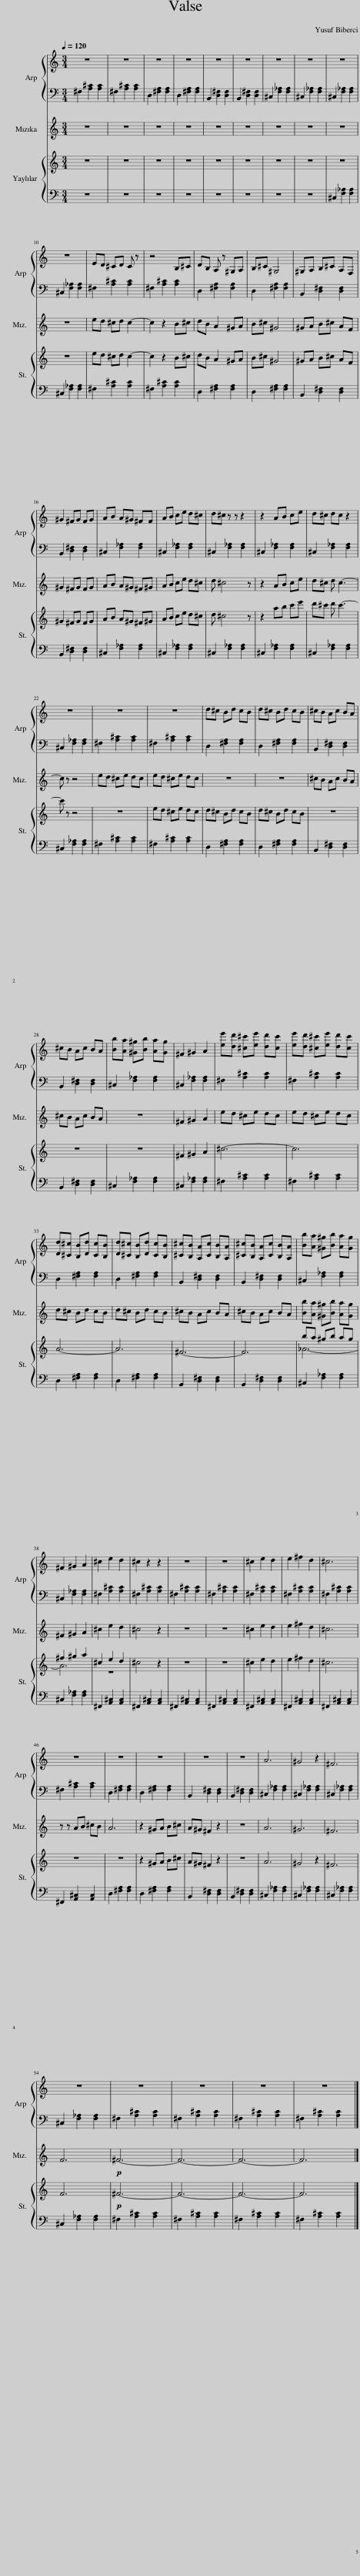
X:1
%%score { 1 | 2 } 3 { ( 4 6 ) | 5 }
L:1/8
Q:1/4=120
M:3/4
I:linebreak $
K:C
V:1 treble
V:2 bass
V:3 treble
V:4 treble
V:6 treble
V:5 bass
V:1
 z6 | z6 | z6 | z6 | z6 | %5
 z6 | z6 | z6 | z6 |$ z6 | %10
 ED ^CD C z | z4 B,^C | DB, A, z ^G,A, | B,^C ^G,4 | ^G,A, B,^C A,F, |$ %15
 ^G2 ^FG FG | AB A^G ^FF | AB ce d^c | d^c z z z2 | z2 AB ce | %20
 d^c dc z2 |$ z6 | z6 | z6 | d^c Bd cB | %25
 d^c Bd cB | ^cB Ac BA |$ ^cB Ac BA | [Bb][Aa] [^G^g][Bb] [Aa][Gg] | ^F2 ^G2 A2 | %30
 [ee'][dd'] [^c^c'][ee'] [dd'][cc'] | [ee'][dd'] [^c^c'][ee'] [dd'][cc'] |$ [Dd][^C^c] [B,B][Dd] [Cc][B,B] | [Dd][^C^c] [B,B][Dd] [Cc][B,B] | [^C^c][B,B] [A,A][Cc] [B,B][A,A] | %35
 [^C^c][B,B] [A,A][Cc] [B,B][A,A] | [Bb][Aa] [^G^g][Bb] [Aa][Gg] |$ ^F2 ^G2 A2 | ^c2 e2 d2 | ^c2 z2 z2 | %40
 z6 | z6 | ^c2 e2 d2 | e2 ^f2 d2 | ^c6 |$ %45
 z6 | z6 | z6 | z6 | z6 | %50
 A6 | ^G4 z2 | ^F6 |$ z6 | z6 | %55
 z6 | z6 | z6 |] %58
V:2
 ^F,2 [A,^C]2 [A,C]2 | ^F,2 [A,^C]2 [A,C]2 | D,2 [^F,A,]2 [F,A,]2 | D,2 [^F,A,]2 [F,A,]2 | B,,2 [D,^F,]2 [D,F,]2 | %5
 B,,2 [D,^F,]2 [D,F,]2 | ^C,2 [F,_A,]2 [F,A,]2 | ^C,2 [F,_A,]2 [F,A,]2 | ^C,2 [F,_A,]2 [F,A,]2 |$ ^C,2 [F,_A,]2 [F,A,]2 | %10
 ^F,2 [A,^C]2 [A,C]2 | ^F,2 [A,^C]2 [A,C]2 | D,2 [^F,A,]2 [F,A,]2 | D,2 [^F,A,]2 [F,A,]2 | B,,2 [D,^F,]2 [D,F,]2 |$ %15
 B,,2 [D,^F,]2 [D,F,]2 | ^C,2 [F,_A,]2 [F,A,]2 | ^C,2 [F,_A,]2 [F,A,]2 | ^C,2 [F,_A,]2 [F,A,]2 | ^C,2 [F,_A,]2 [F,A,]2 | %20
 ^C,2 [F,_A,]2 [F,A,]2 |$ ^C,2 [F,_A,]2 [F,A,]2 | ^F,2 [A,^C]2 [A,C]2 | ^F,2 [A,^C]2 [A,C]2 | D,2 [^F,A,]2 [F,A,]2 | %25
 D,2 [^F,A,]2 [F,A,]2 | B,,2 [D,^F,]2 [D,F,]2 |$ B,,2 [D,^F,]2 [D,F,]2 | ^C,2 [F,_A,]2 [F,A,]2 | ^C,2 [F,_A,]2 [F,A,]2 | %30
 ^F,2 [A,^C]2 [A,C]2 | ^F,2 [A,^C]2 [A,C]2 |$ D,2 [^F,A,]2 [F,A,]2 | D,2 [^F,A,]2 [F,A,]2 | B,,2 [D,^F,]2 [D,F,]2 | %35
 B,,2 [D,^F,]2 [D,F,]2 | ^C,2 [F,_A,]2 [F,A,]2 |$ ^C,2 [F,_A,]2 [F,A,]2 | ^F,2 [A,^C]2 [A,C]2 | ^F,2 [A,^C]2 [A,C]2 | %40
 ^F,2 [A,^C]2 [A,C]2 | ^F,2 [A,^C]2 [A,C]2 | ^F,2 [A,^C]2 [A,C]2 | ^F,2 [A,^C]2 [A,C]2 | ^F,2 [A,^C]2 [A,C]2 |$ %45
 ^F,2 [A,^C]2 [A,C]2 | D,2 [^F,A,]2 [F,A,]2 | D,2 [^F,A,]2 [F,A,]2 | B,,2 [D,^F,]2 [D,F,]2 | B,,2 [D,^F,]2 [D,F,]2 | %50
 ^C,2 [F,_A,]2 [F,A,]2 | ^C,2 [F,_A,]2 [F,A,]2 | ^C,2 [F,_A,]2 [F,A,]2 |$ ^C,2 [F,_A,]2 [F,A,]2 | ^F,2 [A,^C]2 [A,C]2 | %55
 ^F,2 [A,^C]2 [A,C]2 | ^F,2 [A,^C]2 [A,C]2 | ^F,2 [A,^C]2 [A,C]2 |] %58
V:3
 z6 | z6 | z6 | z6 | z6 | %5
 z6 | z6 | z6 | z6 |$ z6 | %10
 ed ^cd c2- | c2 z2 B^c | dB A2 ^GA | B^c ^G4 | ^GA B^c AF |$ %15
 ^G2 ^FG FG | AB A^G ^F^G | AB ce d^c | d ^c4 z | z2 AB ce | %20
 d^c d c3- |$ c z z4 | ed ^ce dc | ed ^ce dc | z6 | %25
 z6 | ^cB Ac BA |$ ^cB Ac BA | z6 | ^F2 ^G2 A2 | %30
 ed ^ce dc | ed ^ce dc |$ d^c Bd cB | d^c Bd cB | ^cB Ac BA | %35
 ^cB Ac BA | [Bb][Aa] [^G^g][Bb] [Aa][Gg] |$ ^F2 ^G2 A2 | ^c2 e2 d2 | ^c4 z2 | %40
 z6 | z6 | ^c2 e2 d2 | e2 ^f2 d2 | ^c6 |$ %45
 z z AB ^cB | A6 | z2 ^GA B^c | A^G ^F2 z2 | z6 | %50
 A6 | ^G6 | ^F6 |$ F6 |!p! ^F6- | %55
 F6- | F6- | F6 |] %58
V:4
 z6 | z6 | z6 | z6 | z6 | %5
 z6 | z6 | z6 | z6 |$ z6 | %10
 ed ^cd c2- | c2 z2 B^c | dB A2 ^GA | B^c ^G4 | ^GA B^c AF |$ %15
 ^G2 ^FG FG | AB A^G ^F^G | AB ce d^c | d ^c4 z | z2 ab c'e' | %20
 d'^c' d' c'3- |$ c' z z4 | z6 | ed ^ce dc | d^c Bd cB | %25
 d^c Bd cB | z6 |$ z6 | z6 | ^F2 ^G2 A2 | %30
 ^c6- | c6 |$ A6- | A6 | ^F6- | %35
 F6 | ba ^gb ag |$ ^f2 ^g2 a2 | ^c2 e2 d2 | ^c4 z2 | %40
 z6 | z6 | ^c2 e2 d2 | e2 ^f2 d2 | ^c6 |$ %45
 z6 | z6 | z2 ^GA B^c | A^G ^F2 z2 | z6 | %50
 A6 | ^G4 z2 | ^F6 |$ F6 |!p! ^F6- | %55
 F6- | F6- | F6 |] %58
V:5
 z6 | z6 | z6 | z6 | z6 | %5
 z6 | z6 | z6 | ^C,2 [F,_A,]2 [F,A,]2 |$ ^C,2 [F,_A,]2 [F,A,]2 | %10
 ^F,2 [A,^C]2 [A,C]2 | ^F,2 [A,^C]2 [A,C]2 | D,2 [^F,A,]2 [F,A,]2 | D,2 [^F,A,]2 [F,A,]2 | B,,2 [D,^F,]2 [D,F,]2 |$ %15
 B,,2 [D,^F,]2 [D,F,]2 | ^C,2 [F,_A,]2 [F,A,]2 | ^C,2 [F,_A,]2 [F,A,]2 | ^C,2 [F,_A,]2 [F,A,]2 | ^C,2 [F,_A,]2 [F,A,]2 | %20
 ^C,2 [F,_A,]2 [F,A,]2 |$ ^C,2 [F,_A,]2 [F,A,]2 | ^F,2 [A,^C]2 [A,C]2 | ^F,2 [A,^C]2 [A,C]2 | D,2 [^F,A,]2 [F,A,]2 | %25
 D,2 [^F,A,]2 [F,A,]2 | B,,2 [D,^F,]2 [D,F,]2 |$ B,,2 [D,^F,]2 [D,F,]2 | ^C,2 [F,_A,]2 [F,A,]2 | ^C,2 [F,_A,]2 [F,A,]2 | %30
 ^F,2 [A,^C]2 [A,C]2 | ^F,2 [A,^C]2 [A,C]2 |$ D,2 [^F,A,]2 [F,A,]2 | D,2 [^F,A,]2 [F,A,]2 | B,,2 [D,^F,]2 [D,F,]2 | %35
 B,,2 [D,^F,]2 [D,F,]2 | ^C,2 [F,_A,]2 [F,A,]2 |$ ^C,2 [F,_A,]2 [F,A,]2 | ^F,,2 [A,,^C,]2 [A,,C,]2 | ^F,,2 [A,,^C,]2 [A,,C,]2 | %40
 ^F,,2 [A,,^C,]2 [A,,C,]2 | ^F,,2 [A,,^C,]2 [A,,C,]2 | ^F,,2 [A,,^C,]2 [A,,C,]2 | ^F,,2 [A,,^C,]2 [A,,C,]2 | ^F,,2 [A,,^C,]2 [A,,C,]2 |$ %45
 ^F,,2 [A,,^C,]2 [A,,C,]2 | D,2 [^F,A,]2 [F,A,]2 | D,2 [^F,A,]2 [F,A,]2 | B,,2 [D,^F,]2 [D,F,]2 | B,,2 [D,^F,]2 [D,F,]2 | %50
 ^C,2 [F,_A,]2 [F,A,]2 | ^C,2 [F,_A,]2 [F,A,]2 | ^C,2 [F,_A,]2 [F,A,]2 |$ ^C,2 [F,_A,]2 [F,A,]2 | ^F,2 [A,^C]2 [A,C]2 | %55
 ^F,2 [A,^C]2 [A,C]2 | ^F,2 [A,^C]2 [A,C]2 | ^F,2 [A,^C]2 [A,C]2 |] %58
V:6
 x6 | x6 | x6 | x6 | x6 | %5
 x6 | x6 | x6 | x6 |$ x6 | %10
 x6 | x6 | x6 | x6 | x6 |$ %15
 x6 | x6 | x6 | x6 | x6 | %20
 x6 |$ x6 | x6 | x6 | x6 | %25
 x6 | x6 |$ x6 | x6 | x6 | %30
 x6 | x6 |$ x6 | x6 | x6 | %35
 x6 | _A6- |$ A6 | z6 | x6 | %40
 x6 | x6 | x6 | x6 | x6 |$ %45
 x6 | x6 | x6 | x6 | x6 | %50
 x6 | x6 | x6 |$ x6 | x6 | %55
 x6 | x6 | x6 |] %58
